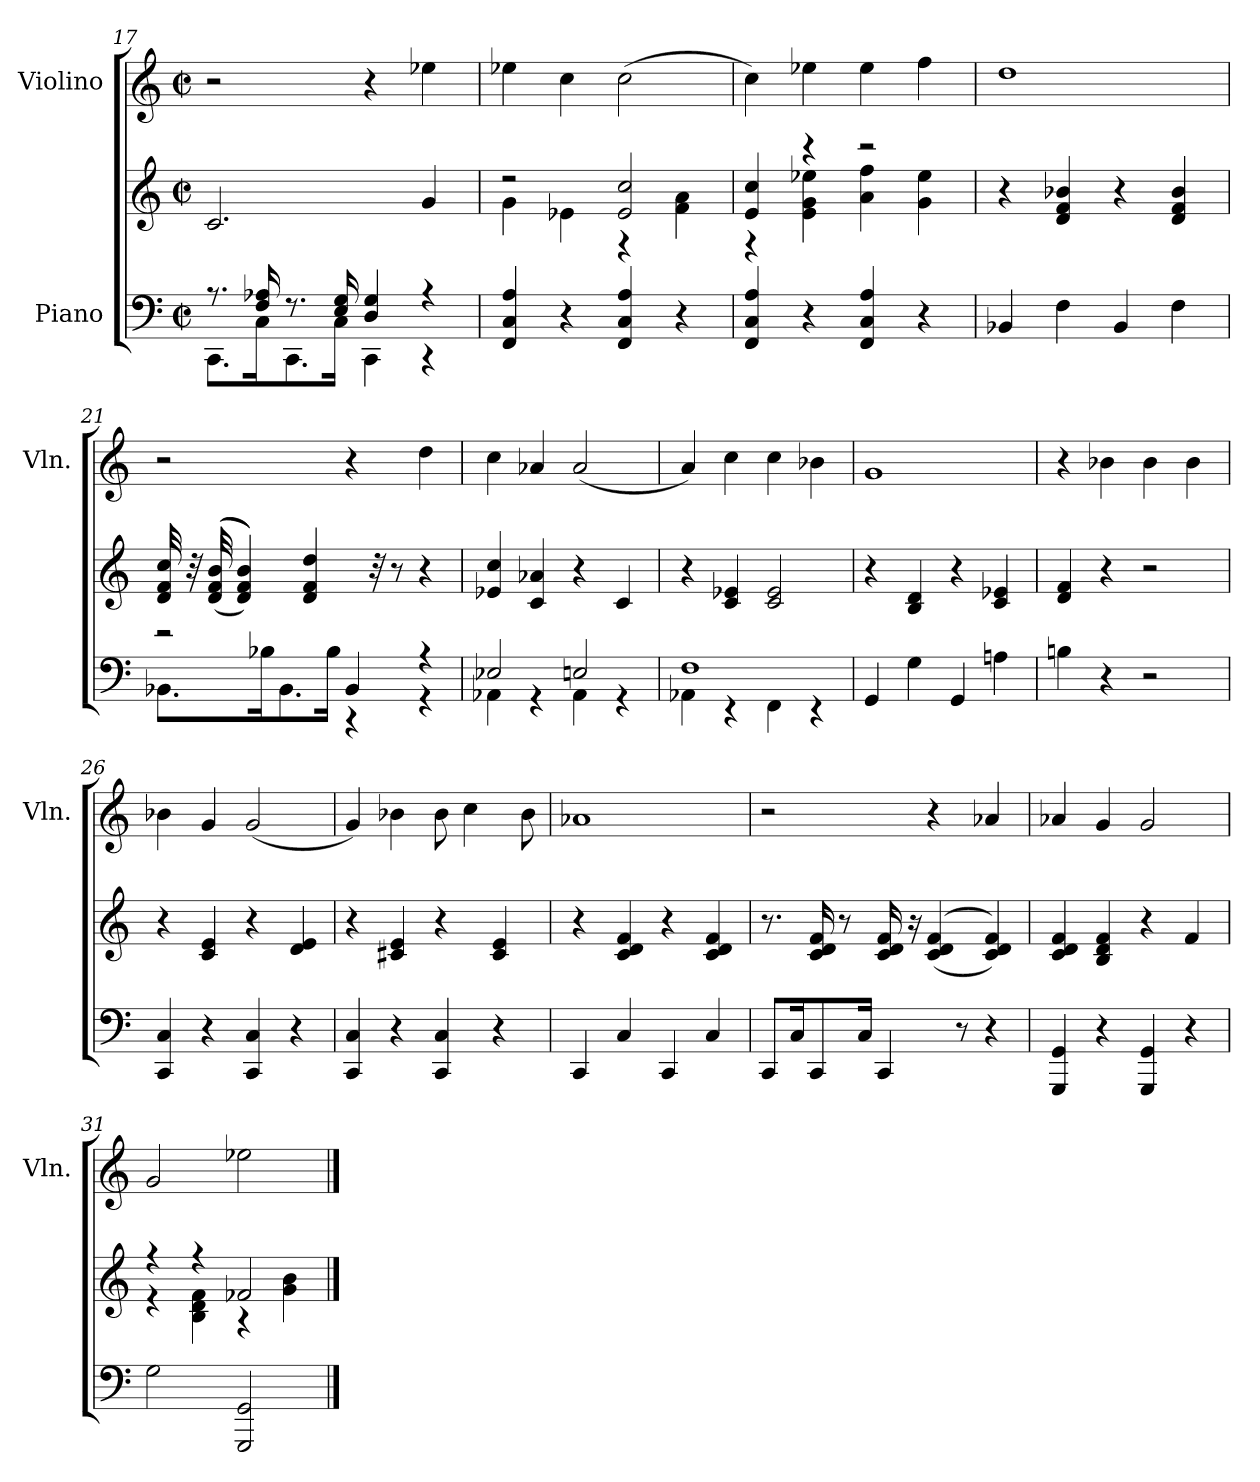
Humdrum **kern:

**kern	**kern	**kern
*part2	*part2	*part1
*staff3	*staff2	*staff1
*I"Piano	*	*I"Violino
*	*	*I'Vln.
*clefF4	*clefG2	*clefG2
*k[]	*k[]	*k[]
*M2/2	*M2/2	*M2/2
*met(c|)	*met(c|)	*met(c|)
=17	=17	=17
*^	*	*
8.r	8.CC\L	2.c/	2r
16F/ 16A-X/	16C\K	.	.
8.r	8.CC\	.	.
16E/ 16G/	16C\Jk	.	.
4D/ 4G/	4CC\	.	4r
4r	4r	4g/	4ee-X\
*v	*v	*	*
=18	=18	=18
*	*^	*
4FF/ 4C/ 4A/	2r	4g\	4ee-X\
4r	.	4e-X\	4cc\
4FF/ 4C/ 4A/	2e-/ 2cc/	4r	(>2cc\
4r	.	4f\ 4a\	.
=19	=19	=19	=19
4FF/ 4C/ 4A/	4e/ 4cc/	4r	4cc\)
4r	4r	4e\ 4g\ 4ee-X\	4ee-X\
4FF/ 4C/ 4A/	2r	4a\ 4ff\	4ee-\
4r	.	4g\ 4ee-\	4ff\
*	*v	*v	*
!!LO:LB:g=z
=20	=20	=20
4BB-X/	4r	1dd
4F\	4d/ 4f/ 4b-X/	.
4BB-/	4r	.
4F\	4d/ 4f/ 4b-/	.
=21	=21	=21
*^	*	*
2r	8.BB-X\L	32d/ 32f/ 32cc/	2r
.	.	32r	.
.	.	(<(<(<32d/ 32f/ 32b/	.
.	.	4d/ 4f/ 4b/)))	.
.	16B-X\K	.	.
.	8.BB-\	.	.
.	.	4d/ 4f/ 4dd/	.
.	16B-\Jk	.	.
4BB-/	4r	.	4r
.	.	32r	.
.	.	8r	.
4r	4r	4r	4dd\
=22	=22	=22	=22
2E-X/	4AA-X\	4e-X/ 4cc/	4cc\
.	4r	4c/ 4a-X/	4a-X/
2En/	4AA-\	4r	(<2a-/
.	4r	4c/	.
=23	=23	=23	=23
1F	4AA-X\	4r	4a/)
.	4r	4c/ 4e-X/	4cc\
.	4FF\	2c/ 2e-/	4cc\
.	4r	.	4b-X\
*v	*v	*	*
=24	=24	=24
4GG/	4r	1g
4G\	4B/ 4d/	.
4GG/	4r	.
4An\	4c/ 4e-X/	.
=25	=25	=25
4Bn\	4d/ 4f/	4r
4r	4r	4b-X\
2r	2r	4b-\
.	.	4b-\
!!LO:LB:g=z
=26	=26	=26
4CC/ 4C/	4r	4b-X\
4r	4c/ 4e/	4g/
4CC/ 4C/	4r	(<2g/
4r	4d/ 4e/	.
=27	=27	=27
4CC/ 4C/	4r	4g/)
4r	4c#X/ 4e/	4b-X\
4CC/ 4C/	4r	8b-\
.	.	4cc\
4r	4c#/ 4e/	.
.	.	8b-\
=28	=28	=28
4CC/	4r	1a-X
4C/	4c/ 4d/ 4f/	.
4CC/	4r	.
4C/	4c/ 4d/ 4f/	.
=29	=29	=29
8CC/L	8.r	2r
16C/K	.	.
8CC/	16c/ 16d/ 16f/	.
.	8r	.
16C/Jk	.	.
4CC/	16c/ 16d/ 16f/	.
.	16r	.
.	(<(<4c/ 4d/ 4f/	4r
8r	.	.
4r	4c/ 4d/ 4f/))	4a-X/
=30	=30	=30
4GGG/ 4GG/	4c/ 4d/ 4f/	4a-X/
4r	4B/ 4d/ 4f/	4g/
4GGG/ 4GG/	4r	2g/
4r	4f/	.
=31	=31	=31
*	*^	*
2G\	4r	4r	2g/
.	4r	4B\ 4d\ 4f\	.
2GGG/ 2GG/	2f-X/	4r	2ee-X\
.	.	4g\ 4b\	.
*	*v	*v	*
==	==	==
*-	*-	*-
